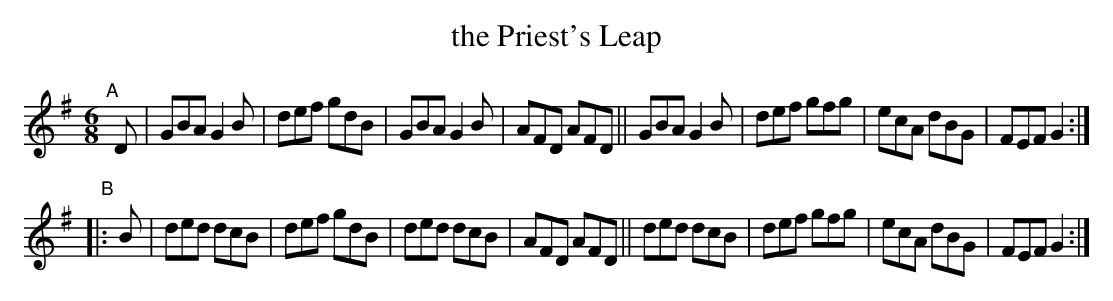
X:1
T: the Priest's Leap
M: 6/8
L: 1/8
K: G
"^A"[|] D \
|  GBA G2B | def gdB | GBA G2B | AFD AFD \
|| GBA G2B | def gfg | ecA dBG | FEF G2 :|
"^B"|: B \
|  ded dcB | def gdB | ded dcB | AFD AFD \
|| ded dcB | def gfg | ecA dBG | FEF G2 :|
